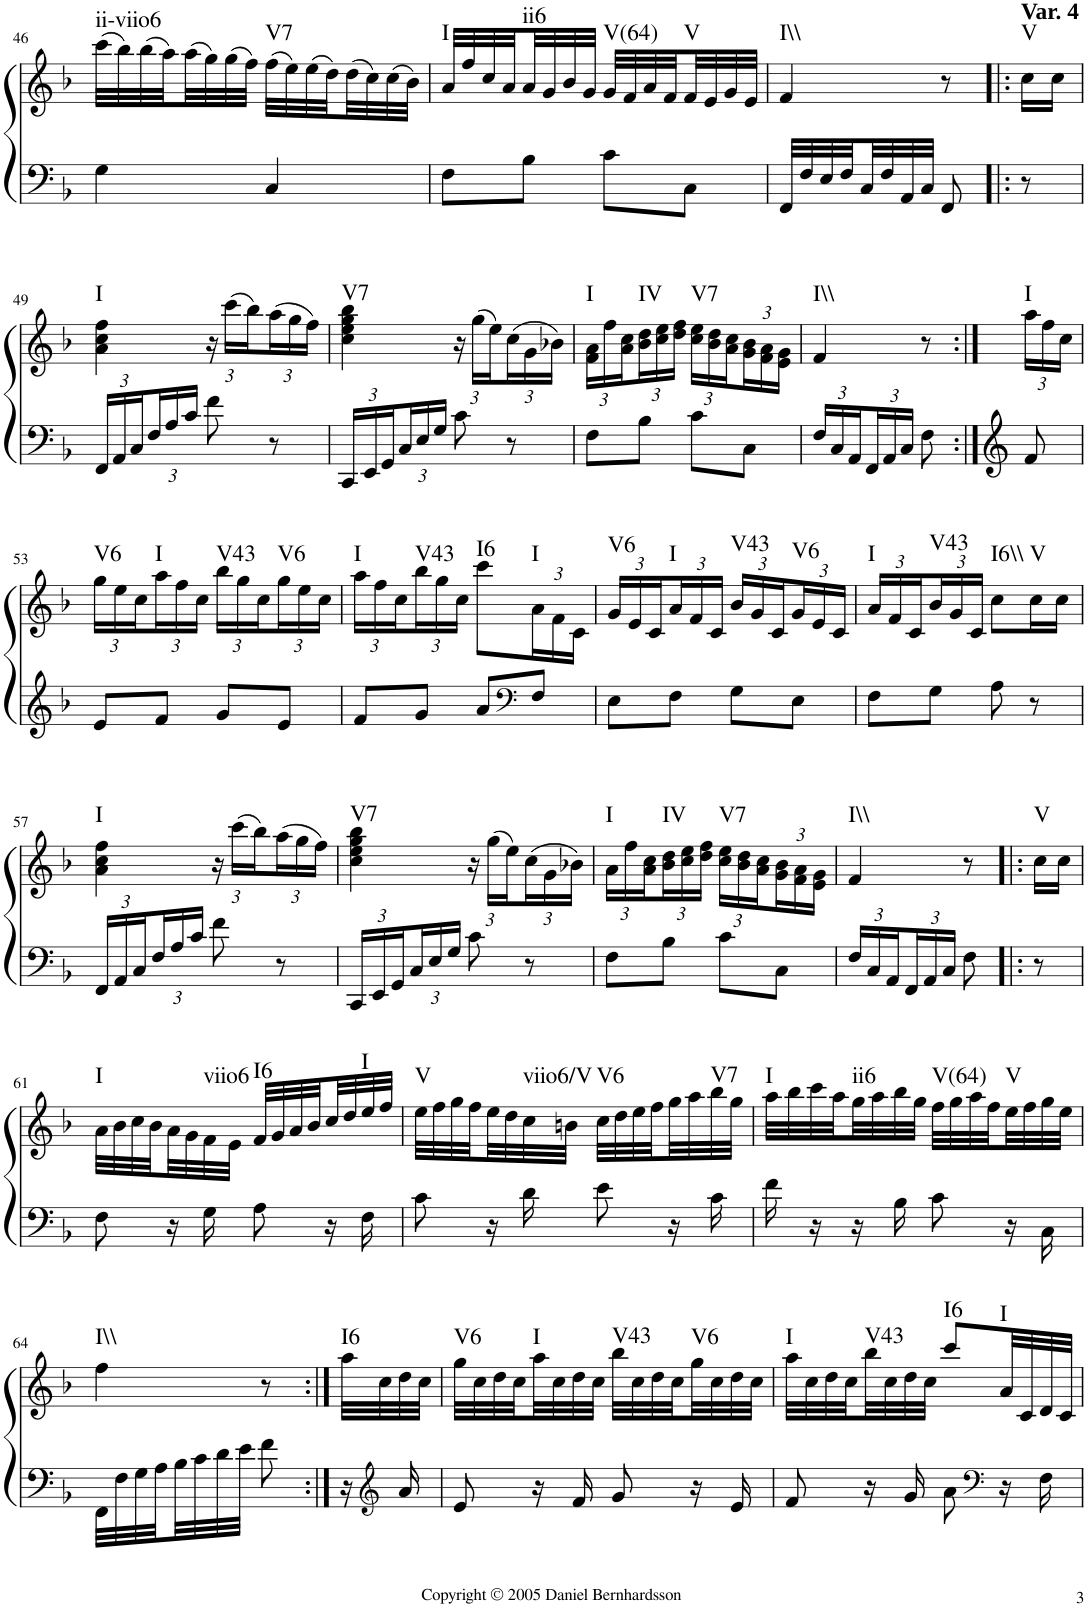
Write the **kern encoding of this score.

**kern	**kern	**harte
*part1	*part1	*part1
*staff2	*staff1	*
*I"Piano	*	*
*I'Pno.	*	*
!!LO:PB:g=z
*clefG2	*clefG2	*
*k[b-]	*k[b-]	*
*F:	*F:	*
*M2/4	*M2/4	*
=46	=46	=46
!	!	!LO:H:kt=ii-viio6
4G\	(32ccc\LLL	N
.	32bb-\)	.
.	(32bb-\	.
.	32aa\)	.
.	(32aa\	.
.	32gg\)	.
.	(32gg\	.
.	32ff\JJJ)	.
!	!	!LO:H:kt=V7
4C/	(32ff\LLL	N
.	32ee\)	.
.	(32ee\	.
.	32dd\)	.
.	(32dd\	.
.	32cc\)	.
.	(32cc\	.
.	32b-\JJJ)	.
=47	=47	=47
!	!	!LO:H:kt=I
8F\L	32a/LLL	N
.	32ff/	.
.	32cc/	.
.	32a/	.
!	!	!LO:H:kt=ii6
8B-\J	32a/	N
.	32g/	.
.	32b-/	.
.	32g/JJJ	.
!	!	!LO:H:kt=V(64)
8c\L	32g/LLL	N
.	32f/	.
.	32a/	.
.	32f/	.
!	!	!LO:H:kt=V
8C\J	32f/	N
.	32e/	.
.	32g/	.
.	32e/JJJ	.
=48	=48	=48
!	!	!LO:H:kt=I\\
32FF/LLL	4f/	N
32F/	.	.
32E/	.	.
32F/	.	.
32C/	.	.
32F/	.	.
32AA/	.	.
32C/JJJ	.	.
8FF/	8r	.
=48X8!|:	=48X8!|:	=48X8!|:
!	!LO:TX:a:B:t=Var. 4	!LO:H:kt=V
8r	16cc\LL	N
.	16cc\JJ	.
!!LO:LB:g=z
=49	=49	=49
*Xbrackettup	*	*
!	!	!LO:H:kt=I
24FF/LL	4a\ 4cc\ 4ff\	N
24AA/	.	.
24C/	.	.
24F/	.	.
24A/	.	.
24c/JJ	.	.
*	*Xbrackettup	*
8f\	24r	.
.	(24ccc\LL	.
.	24bb-\)	.
8r	(24aa\	.
.	24gg\	.
.	24ff\JJ)	.
=50	=50	=50
!	!	!LO:H:kt=V7
24CC/LL	4cc\ 4ee\ 4gg\ 4bb-\	N
24EE/	.	.
24GG/	.	.
24C/	.	.
24E/	.	.
24G/JJ	.	.
8c\	24r	.
.	(24gg\LL	.
.	24ee\)	.
8r	(24cc\	.
.	24g\	.
.	24b-X\JJ)	.
=51	=51	=51
!	!	!LO:H:kt=I
8F\L	24f\ 24a\LL	N
.	24ff\	.
.	24a\ 24cc\	.
!	!	!LO:H:kt=IV
8B-\J	24b-\ 24dd\	N
.	24cc\ 24ee\	.
.	24dd\ 24ff\JJ	.
!	!	!LO:H:kt=V7
8c\L	24cc\ 24ee\LL	N
.	24b-\ 24dd\	.
.	24a\ 24cc\	.
8C\J	24g\ 24b-\	.
.	24f\ 24a\	.
.	24e\ 24g\JJ	.
=52	=52	=52
!	!	!LO:H:kt=I\\
24F/LL	4f/	N
24C/	.	.
24AA/	.	.
24FF/	.	.
24AA/	.	.
24C/JJ	.	.
8F\	8r	.
=52X9:|!	=52X9:|!	=52X9:|!
!	!	!LO:H:kt=I
8f/	24aa\LL	N
.	24ff\	.
.	24cc\JJ	.
!!LO:LB:g=z
=53	=53	=53
!	!	!LO:H:kt=V6
8e/L	24gg\LL	N
.	24ee\	.
.	24cc\	.
!	!	!LO:H:kt=I
8f/J	24aa\	N
.	24ff\	.
.	24cc\JJ	.
!	!	!LO:H:kt=V43
8g/L	24bb-\LL	N
.	24gg\	.
.	24cc\	.
!	!	!LO:H:kt=V6
8e/J	24gg\	N
.	24ee\	.
.	24cc\JJ	.
=54	=54	=54
!	!	!LO:H:kt=I
8f/L	24aa\LL	N
.	24ff\	.
.	24cc\	.
!	!	!LO:H:kt=V43
8g/J	24bb-\	N
.	24gg\	.
.	24cc\JJ	.
!	!	!LO:H:kt=I6
8a/L	8ccc\L	N
*clefF4	*	*
!	!	!LO:H:kt=I
8F/J	24a\L	N
.	24f\	.
.	24c\JJ	.
=55	=55	=55
!	!	!LO:H:kt=V6
8E\L	24g/LL	N
.	24e/	.
.	24c/	.
!	!	!LO:H:kt=I
8F\J	24a/	N
.	24f/	.
.	24c/JJ	.
!	!	!LO:H:kt=V43
8G\L	24b-/LL	N
.	24g/	.
.	24c/	.
!	!	!LO:H:kt=V6
8E\J	24g/	N
.	24e/	.
.	24c/JJ	.
=56	=56	=56
!	!	!LO:H:kt=I
8F\L	24a/LL	N
.	24f/	.
.	24c/	.
!	!	!LO:H:kt=V43
8G\J	24b-/	N
.	24g/	.
.	24c/JJ	.
!	!	!LO:H:kt=I6\\
8A\	8cc\L	N
!	!	!LO:H:kt=V
8r	16cc\L	N
.	16cc\JJ	.
!!LO:LB:g=z
=57	=57	=57
!	!	!LO:H:kt=I
24FF/LL	4a\ 4cc\ 4ff\	N
24AA/	.	.
24C/	.	.
24F/	.	.
24A/	.	.
24c/JJ	.	.
8f\	24r	.
.	(24ccc\LL	.
.	24bb-\)	.
8r	(24aa\	.
.	24gg\	.
.	24ff\JJ)	.
=58	=58	=58
!	!	!LO:H:kt=V7
24CC/LL	4cc\ 4ee\ 4gg\ 4bb-\	N
24EE/	.	.
24GG/	.	.
24C/	.	.
24E/	.	.
24G/JJ	.	.
8c\	24r	.
.	(24gg\LL	.
.	24ee\)	.
8r	(24cc\	.
.	24g\	.
.	24b-X\JJ)	.
=59	=59	=59
!	!	!LO:H:kt=I
8F\L	24a\LL	N
.	24ff\	.
.	24a\ 24cc\	.
!	!	!LO:H:kt=IV
8B-\J	24b-\ 24dd\	N
.	24cc\ 24ee\	.
.	24dd\ 24ff\JJ	.
!	!	!LO:H:kt=V7
8c\L	24cc\ 24ee\LL	N
.	24b-\ 24dd\	.
.	24a\ 24cc\	.
8C\J	24g\ 24b-\	.
.	24f\ 24a\	.
.	24e\ 24g\JJ	.
=60	=60	=60
!	!	!LO:H:kt=I\\
24F/LL	4f/	N
24C/	.	.
24AA/	.	.
24FF/	.	.
24AA/	.	.
24C/JJ	.	.
8F\	8r	.
=60X10!|:	=60X10!|:	=60X10!|:
!	!	!LO:H:kt=V
8r	16cc\LL	N
.	16cc\JJ	.
!!LO:LB:g=z
=61	=61	=61
!	!	!LO:H:kt=I
8F\	32a\LLL	N
.	32b-\	.
.	32cc\	.
.	32b-\	.
16r	32a\	.
.	32g\	.
!	!	!LO:H:kt=viio6
16G\	32f\	N
.	32e\JJJ	.
!	!	!LO:H:kt=I6
8A\	32f/LLL	N
.	32g/	.
.	32a/	.
.	32b-/	.
16r	32cc/	.
.	32dd/	.
!	!	!LO:H:kt=I
16F\	32ee/	N
.	32ff/JJJ	.
=62	=62	=62
!	!	!LO:H:kt=V
8c\	32ee\LLL	N
.	32ff\	.
.	32gg\	.
.	32ff\	.
16r	32ee\	.
.	32dd\	.
!	!	!LO:H:kt=viio6/V
16d\	32cc\	N
.	32bn\JJJ	.
!	!	!LO:H:kt=V6
8e\	32cc\LLL	N
.	32dd\	.
.	32ee\	.
.	32ff\	.
16r	32gg\	.
.	32aa\	.
!	!	!LO:H:kt=V7
16c\	32bb-\	N
.	32gg\JJJ	.
=63	=63	=63
!	!	!LO:H:kt=I
16f\	32aa\LLL	N
.	32bb-\	.
16r	32ccc\	.
.	32aa\	.
!	!	!LO:H:kt=ii6
16r	32gg\	N
.	32aa\	.
16B-\	32bb-\	.
.	32gg\JJJ	.
!	!	!LO:H:kt=V(64)
8c\	32ff\LLL	N
.	32gg\	.
.	32aa\	.
.	32ff\	.
!	!	!LO:H:kt=V
16r	32ee\	N
.	32ff\	.
16C\	32gg\	.
.	32ee\JJJ	.
!!LO:LB:g=z
=64	=64	=64
!	!	!LO:H:kt=I\\
32FF\LLL	4ff\	N
32F\	.	.
32G\	.	.
32A\	.	.
32B-\	.	.
32c\	.	.
32d\	.	.
32e\JJJ	.	.
8f\	8r	.
=64X11:|!	=64X11:|!	=64X11:|!
!	!	!LO:H:kt=I6
16r	32aa\LLL	N
*clefG2	*	*
.	32cc\	.
16a/	32dd\	.
.	32cc\JJJ	.
=65	=65	=65
!	!	!LO:H:kt=V6
8e/	32gg\LLL	N
.	32cc\	.
.	32dd\	.
.	32cc\	.
!	!	!LO:H:kt=I
16r	32aa\	N
.	32cc\	.
16f/	32dd\	.
.	32cc\JJJ	.
!	!	!LO:H:kt=V43
8g/	32bb-\LLL	N
.	32cc\	.
.	32dd\	.
.	32cc\	.
!	!	!LO:H:kt=V6
16r	32gg\	N
.	32cc\	.
16e/	32dd\	.
.	32cc\JJJ	.
=66	=66	=66
!	!	!LO:H:kt=I
8f/	32aa\LLL	N
.	32cc\	.
.	32dd\	.
.	32cc\	.
!	!	!LO:H:kt=V43
16r	32bb-\	N
.	32cc\	.
16g/	32dd\	.
.	32cc\JJJ	.
!	!	!LO:H:kt=I6
8a\	8ccc/L	N
*clefF4	*	*
!	!	!LO:H:kt=I
16r	32a/LL	N
.	32c/	.
16F\	32d/	.
.	32c/JJJ	.
=	=	=
*-	*-	*-
